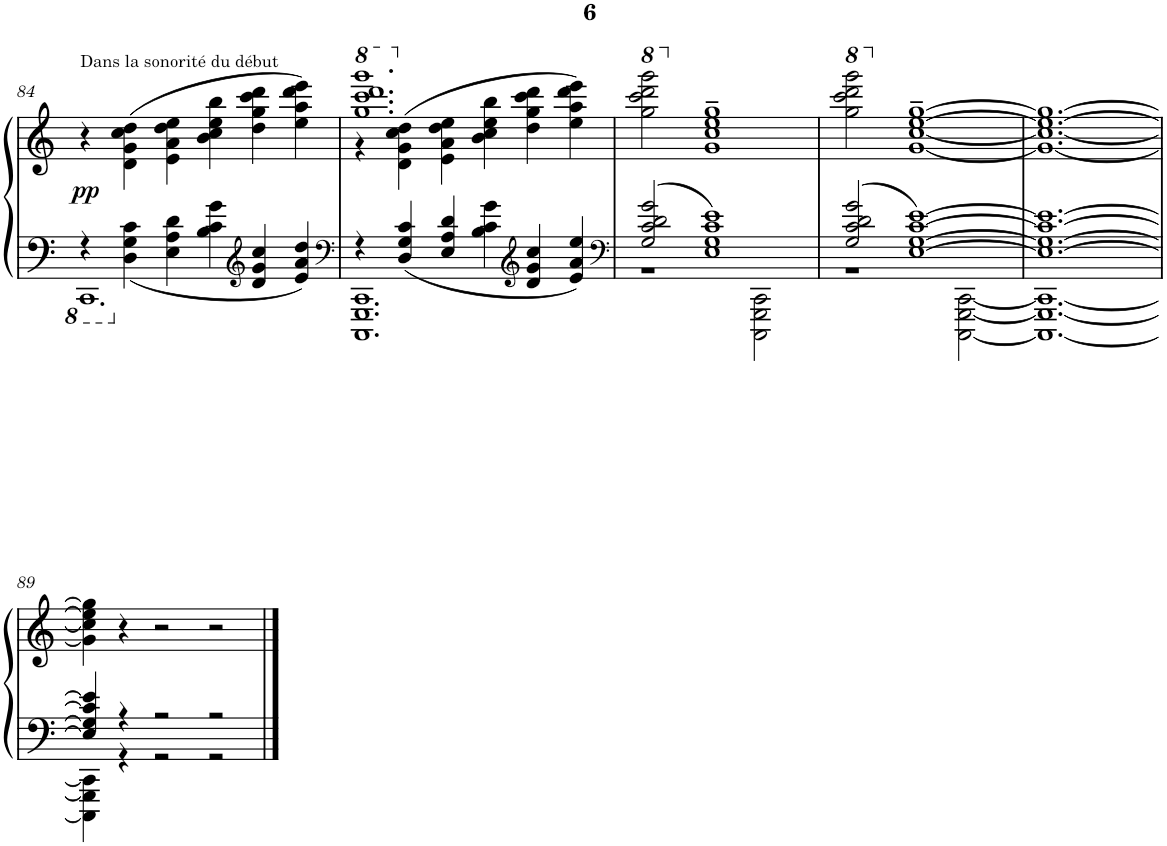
**kern	**kern	**dynam
*part1	*part1	*part1
*staff2	*staff1	*staff1/2
*I"Piano	*	*
*I'Pno.	*	*
!!LO:PB:g=z
*clefF4	*clefG2	*
*k[]	*k[]	*
*M3/2	*M3/2	*
=84	=84	=84
*^	*	*
!	!	!LO:TX:a:t=Dans la sonorité du début	!
!	!	!	!LO:DY:b
4r	1.CCC;	4r	pp
4D\ 4G\ 4c\	.	(4d\ 4g\ 4cc\ 4dd\	.
4E\ 4A\ 4d\	.	4e\ 4a\ 4dd\ 4ee\	.
4B\ 4c\ 4g\	.	4b\ 4cc\ 4ee\ 4bb\	.
*clefG2	*	*	*
4d/ 4g/ 4cc/	.	4dd\ 4gg\ 4ccc\ 4ddd\	.
4e/ 4a/ 4dd/	.	4ee\ 4aa\ 4ddd\ 4eee\)	.
=85	=85	=85	=85
*clefF4	*	*	*
*	*	*8va	*
*	*	*^	*
4r	1.CCC 1.GGG 1.CC	1.ggg;< 1.cccc;< 1.dddd;< 1.gggg;<	4r	.
4D/ 4G/ 4c/	.	.	(>4d\ 4g\ 4cc\ 4dd\	.
4E/ 4A/ 4d/	.	.	4e\ 4a\ 4dd\ 4ee\	.
4B\ 4c\ 4g\	.	.	4b\ 4cc\ 4ee\ 4bb\	.
*clefG2	*	*	*	*
4d/ 4g/ 4cc/	.	.	4dd\ 4gg\ 4ccc\ 4ddd\	.
4e/ 4a/ 4ee/	.	.	4ee\ 4aa\ 4ddd\ 4eee\)	.
*	*	*v	*v	*
=86	=86	=86	=86
*clefF4	*	*	*
*	*	*8va	*
2G/ 2c/ 2d/ 2g/	1.r	(2ggg\ 2cccc\ 2dddd\ 2gggg\	.
*	*	*X8va	*
1E 1G 1c 1e	.	1g~ 1cc~ 1ee~ 1gg~)	.
2ryy	2CCC\ 2GGG\ 2CC\	2ryy	.
=87	=87	=87	=87
2G/ 2c/ 2d/ 2g/	1.r	(2ggg\ 2cccc\ 2dddd\ 2gggg\	.
*	*	*X8va	*
[1E [1G [1c [1e	.	[1g~ [<1cc~ [1ee~ [1gg~)	.
2ryy	[2CCC\ [2GGG\ [2CC\	2ryy	.
=88	=88	=88	=88
1.E_ 1.G_ 1.c_ 1.e_	1.CCC_ 1.GGG_ 1.CC_	1.g_ 1.cc_ 1.ee_ 1.gg_	.
!!LO:LB:g=z
=89	=89	=89	=89
4E/] 4G/] 4c/] 4e/]	4CCC\] 4GGG\] 4CC\]	4g\] 4cc\] 4ee\] 4gg\]	.
4r	4r	4r	.
2r	2r	2r	.
2r	2r	2r	.
*v	*v	*	*
==	==	==
*-	*-	*-
